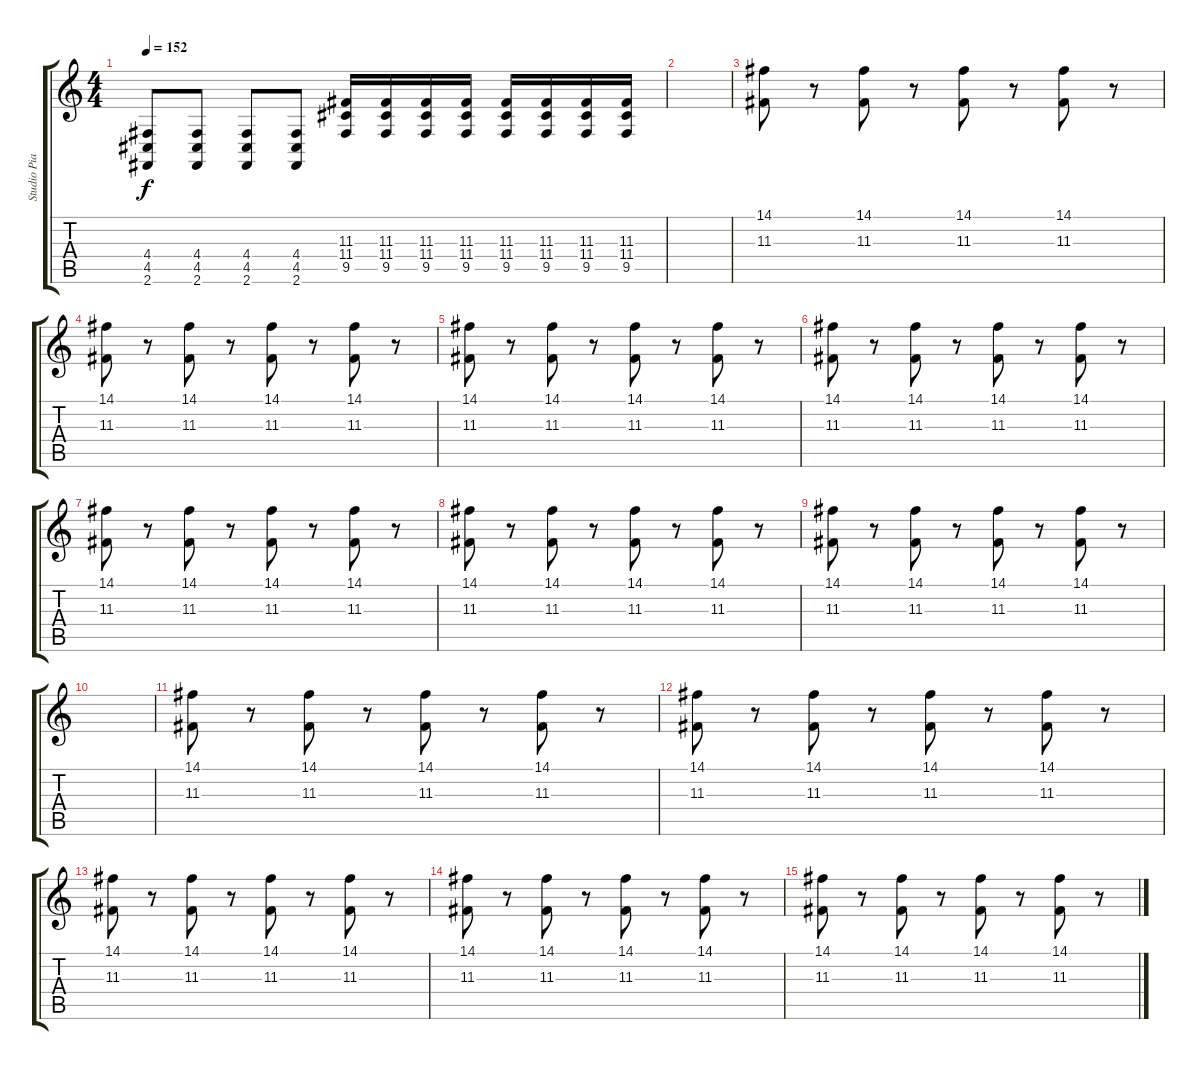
\track ("Studio Piano" "Studio Pia") {instrument acousticgrandpiano}
\staff {score tabs}
\tuning (E4 B3 G3 D3 A2 E2) {hide}
\ts (4 4)
\tempo 152
\clef g2
\ks c
(4.4{t} 4.5{t} 2.6{t}).8{dy f} (4.4 4.5 2.6).8 (4.4 4.5 2.6).8 (4.4 4.5 2.6).8 (11.3 11.4 9.5).16 (11.3 11.4 9.5).16 (11.3 11.4 9.5).16 (11.3 11.4 9.5).16 (11.3 11.4 9.5).16 (11.3 11.4 9.5).16 (11.3 11.4 9.5).16 (11.3 11.4 9.5).16 |
|
(14.1 11.3).8 r.8 (14.1 11.3).8 r.8 (14.1 11.3).8 r.8 (14.1 11.3).8 r.8 |
(14.1 11.3).8 r.8 (14.1 11.3).8 r.8 (14.1 11.3).8 r.8 (14.1 11.3).8 r.8 |
(14.1 11.3).8 r.8 (14.1 11.3).8 r.8 (14.1 11.3).8 r.8 (14.1 11.3).8 r.8 |
(14.1 11.3).8 r.8 (14.1 11.3).8 r.8 (14.1 11.3).8 r.8 (14.1 11.3).8 r.8 |
(14.1 11.3).8 r.8 (14.1 11.3).8 r.8 (14.1 11.3).8 r.8 (14.1 11.3).8 r.8 |
(14.1 11.3).8 r.8 (14.1 11.3).8 r.8 (14.1 11.3).8 r.8 (14.1 11.3).8 r.8 |
(14.1 11.3).8 r.8 (14.1 11.3).8 r.8 (14.1 11.3).8 r.8 (14.1 11.3).8 r.8 |
|
(14.1 11.3).8 r.8 (14.1 11.3).8 r.8 (14.1 11.3).8 r.8 (14.1 11.3).8 r.8 |
(14.1 11.3).8 r.8 (14.1 11.3).8 r.8 (14.1 11.3).8 r.8 (14.1 11.3).8 r.8 |
(14.1 11.3).8 r.8 (14.1 11.3).8 r.8 (14.1 11.3).8 r.8 (14.1 11.3).8 r.8 |
(14.1 11.3).8 r.8 (14.1 11.3).8 r.8 (14.1 11.3).8 r.8 (14.1 11.3).8 r.8 |
(14.1 11.3).8 r.8 (14.1 11.3).8 r.8 (14.1 11.3).8 r.8 (14.1 11.3).8 r.8
